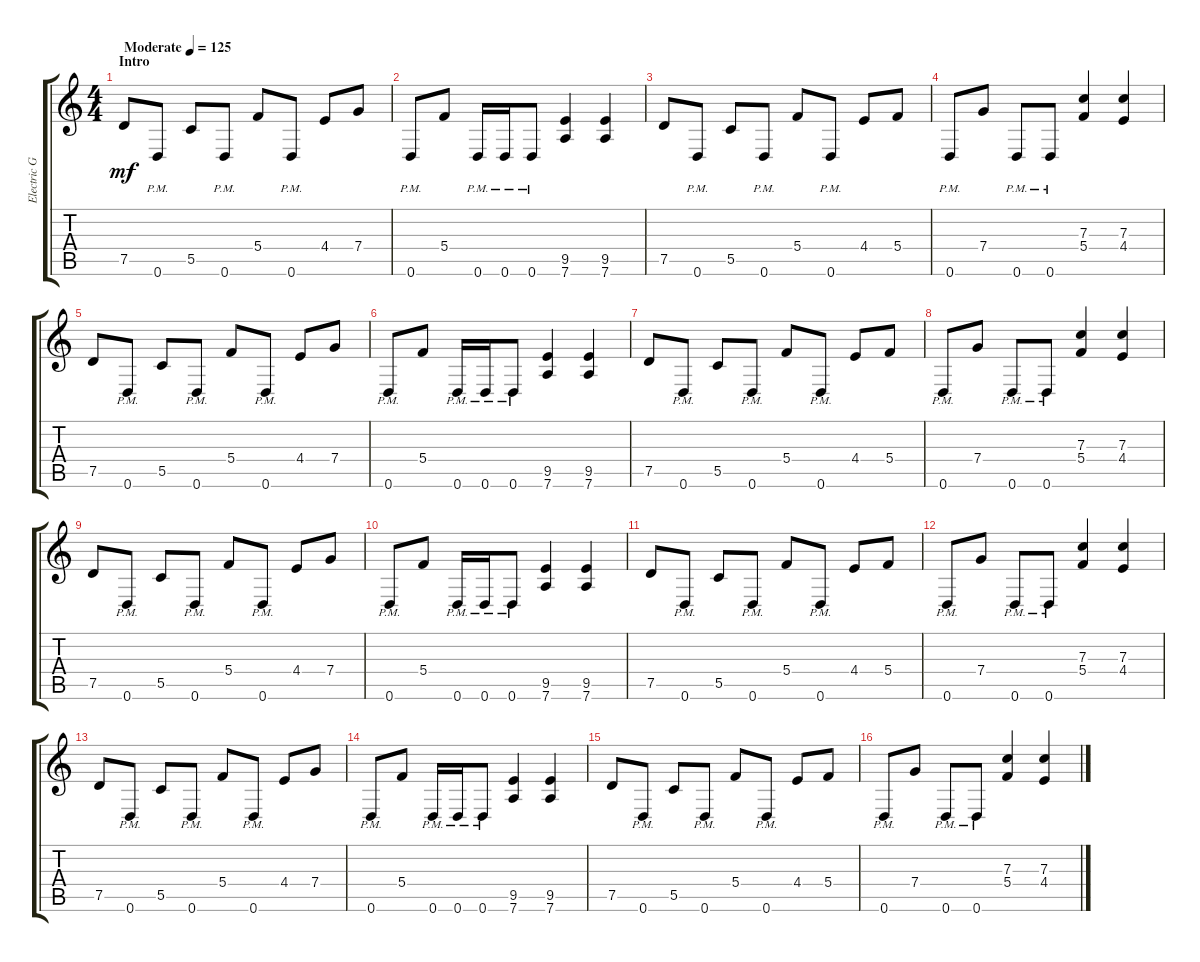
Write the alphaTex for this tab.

\track ("Electric Guitar" "Electric G") {instrument distortionguitar}
\staff {score tabs}
\tuning (D4 A3 F3 C3 G2 D2) {hide}
\ts (4 4)
\section ("" "Intro")
\tempo (125 "Moderate")
\clef g2
\ks c
7.5.8{dy mf instrument distortionguitar} 0.6{pm}.8 5.5.8 0.6{pm}.8 5.4.8 0.6{pm}.8 4.4.8 7.4.8 |
0.6{pm}.8 5.4.8 0.6{pm}.16 0.6{pm}.16 0.6{pm}.8 (9.5 7.6).4 (9.5 7.6).4 |
7.5.8 0.6{pm}.8 5.5.8 0.6{pm}.8 5.4.8 0.6{pm}.8 4.4.8 5.4.8 |
0.6{pm}.8 7.4.8 0.6{pm}.8 0.6{pm}.8 (7.3 5.4).4 (7.3 4.4).4 |
7.5.8 0.6{pm}.8 5.5.8 0.6{pm}.8 5.4.8 0.6{pm}.8 4.4.8 7.4.8 |
0.6{pm}.8 5.4.8 0.6{pm}.16 0.6{pm}.16 0.6{pm}.8 (9.5 7.6).4 (9.5 7.6).4 |
7.5.8 0.6{pm}.8 5.5.8 0.6{pm}.8 5.4.8 0.6{pm}.8 4.4.8 5.4.8 |
0.6{pm}.8 7.4.8 0.6{pm}.8 0.6{pm}.8 (7.3 5.4).4 (7.3 4.4).4 |
7.5.8 0.6{pm}.8 5.5.8 0.6{pm}.8 5.4.8 0.6{pm}.8 4.4.8 7.4.8 |
0.6{pm}.8 5.4.8 0.6{pm}.16 0.6{pm}.16 0.6{pm}.8 (9.5 7.6).4 (9.5 7.6).4 |
7.5.8 0.6{pm}.8 5.5.8 0.6{pm}.8 5.4.8 0.6{pm}.8 4.4.8 5.4.8 |
0.6{pm}.8 7.4.8 0.6{pm}.8 0.6{pm}.8 (7.3 5.4).4 (7.3 4.4).4 |
7.5.8 0.6{pm}.8 5.5.8 0.6{pm}.8 5.4.8 0.6{pm}.8 4.4.8 7.4.8 |
0.6{pm}.8 5.4.8 0.6{pm}.16 0.6{pm}.16 0.6{pm}.8 (9.5 7.6).4 (9.5 7.6).4 |
7.5.8 0.6{pm}.8 5.5.8 0.6{pm}.8 5.4.8 0.6{pm}.8 4.4.8 5.4.8 |
0.6{pm}.8 7.4.8 0.6{pm}.8 0.6{pm}.8 (7.3 5.4).4 (7.3 4.4).4
